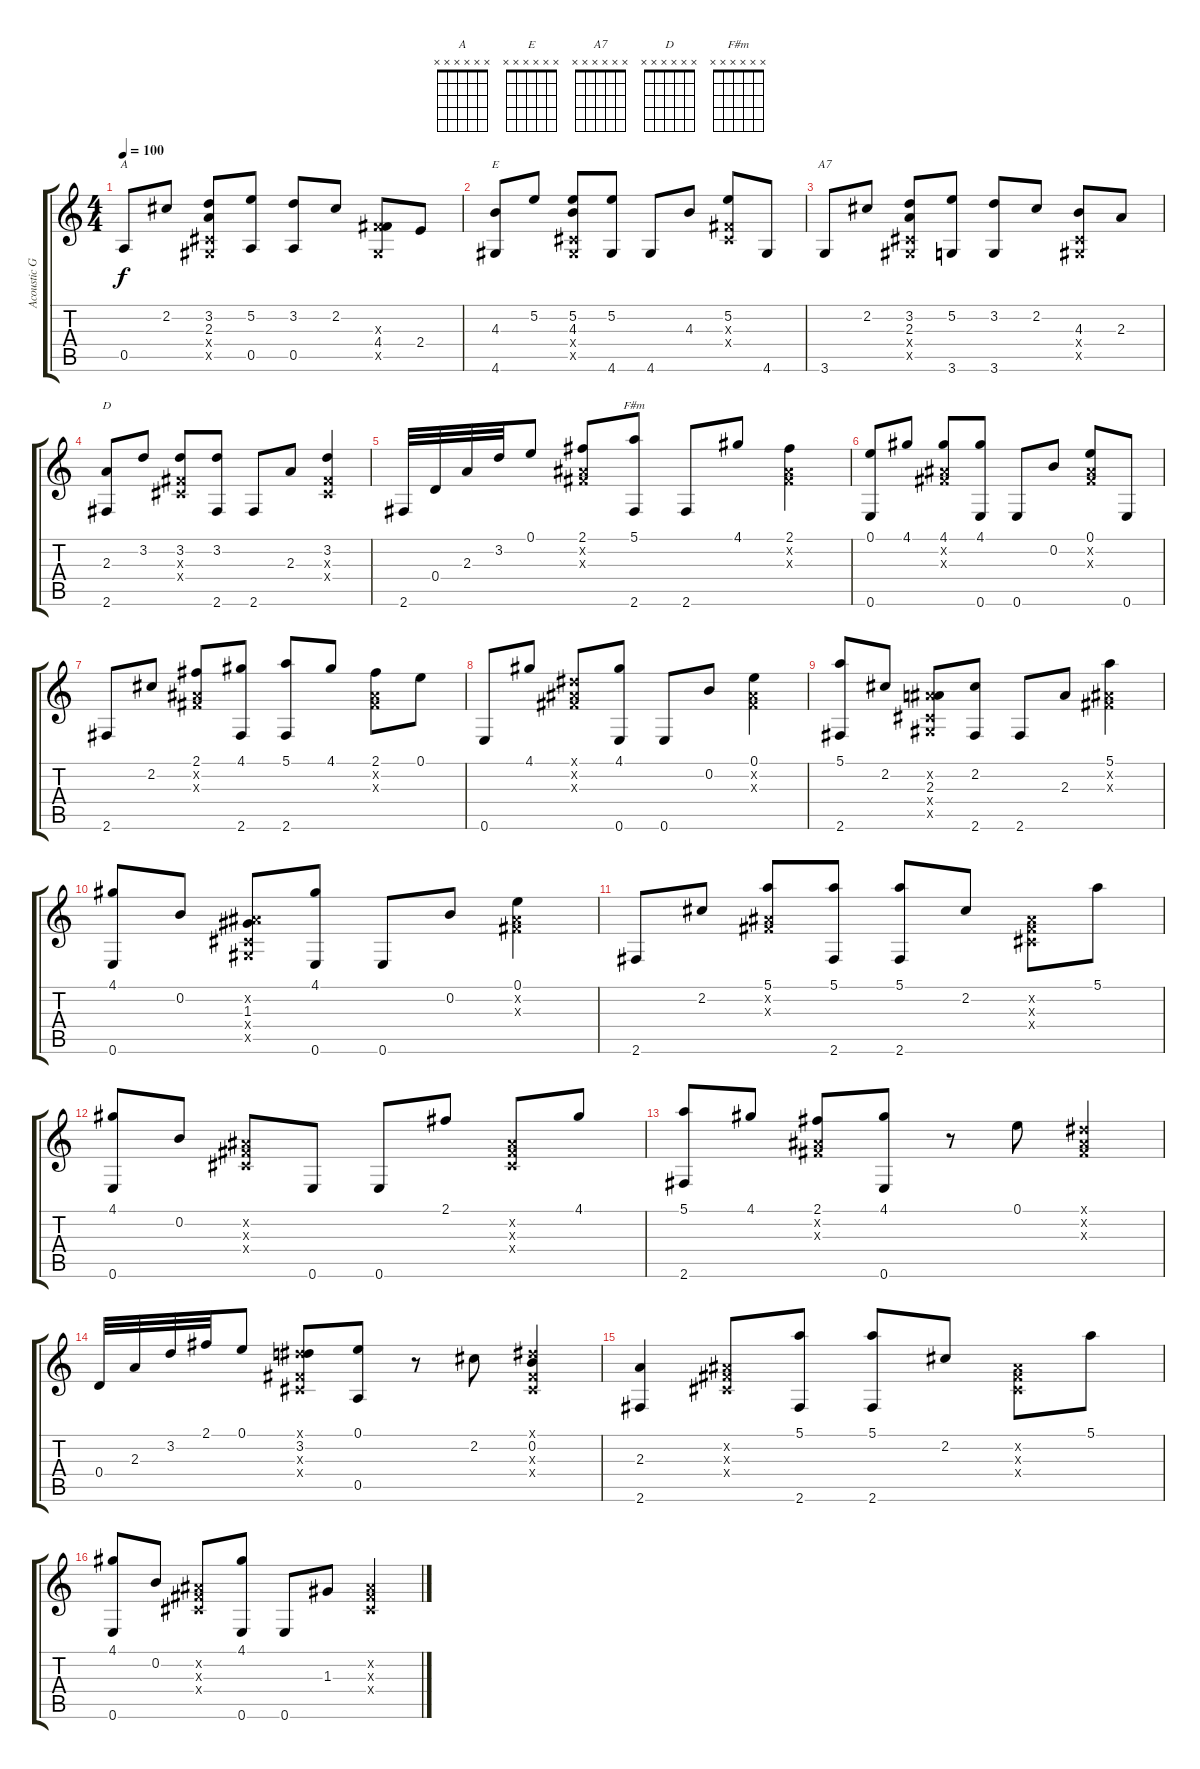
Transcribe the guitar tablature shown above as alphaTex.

\track ("Acoustic Guitar" "Acoustic G") {instrument acousticguitarsteel}
\staff {score tabs}
\tuning (E4 B3 G3 D3 A2 E2) {hide}
\chord ("A" x x x x x x) {firstfret 0}
\chord ("E" x x x x x x) {firstfret 0}
\chord ("A7" x x x x x x) {firstfret 0}
\chord ("D" x x x x x x) {firstfret 0}
\chord ("F#m" x x x x x x) {firstfret 0}
\ts (4 4)
\tempo 100
\clef g2
\ks c
0.5.8{ch "A" dy f instrument acousticguitarsteel} 2.2.8 (3.2 2.3 -1.4{x} -1.5{x}).8 (5.2 0.5).8 (3.2 0.5).8 2.2.8 (-1.3{x} 4.4 -1.5{x}).8 2.4.8 |
(4.3 4.6).8{ch "E"} 5.2.8 (5.2 4.3 -1.4{x} -1.5{x}).8 (5.2 4.6).8 4.6.8 4.3.8 (5.2 -1.3{x} -1.4{x}).8 4.6.8 |
3.6.8{ch "A7"} 2.2.8 (3.2 2.3 -1.4{x} -1.5{x}).8 (5.2 3.6).8 (3.2 3.6).8 2.2.8 (4.3 -1.4{x} -1.5{x}).8 2.3.8 |
(2.3 2.6).8{ch "D"} 3.2.8 (3.2 -1.3{x} -1.4{x}).8 (3.2 2.6).8 2.6.8 2.3.8 (3.2 -1.3{x} -1.4{x}).4 |
2.6.32 0.4.32 2.3.32 3.2.32 0.1.8 (2.1 -1.2{x} -1.3{x}).8 (5.1 2.6).8{ch "F#m"} 2.6.8 4.1.8 (2.1 -1.2{x} -1.3{x}).4 |
(0.1 0.6).8 4.1.8 (4.1 -1.2{x} -1.3{x}).8 (4.1 0.6).8 0.6.8 0.2.8 (0.1 -1.2{x} -1.3{x}).8 0.6.8 |
2.6.8 2.2.8 (2.1 -1.2{x} -1.3{x}).8 (4.1 2.6).8 (5.1 2.6).8 4.1.8 (2.1 -1.2{x} -1.3{x}).8 0.1.8 |
0.6.8 4.1.8 (-1.1{x} -1.2{x} -1.3{x}).8 (4.1 0.6).8 0.6.8 0.2.8 (0.1 -1.2{x} -1.3{x}).4 |
(5.1 2.6).8 2.2.8 (-1.2{x} 2.3 -1.4{x} -1.5{x}).8 (2.2 2.6).8 2.6.8 2.3.8 (5.1 -1.2{x} -1.3{x}).4 |
(4.1 0.6).8 0.2.8 (-1.2{x} 1.3 -1.4{x} -1.5{x}).8 (4.1 0.6).8 0.6.8 0.2.8 (0.1 -1.2{x} -1.3{x}).4 |
2.6.8 2.2.8 (5.1 -1.2{x} -1.3{x}).8 (5.1 2.6).8 (5.1 2.6).8 2.2.8 (-1.2{x} -1.3{x} -1.4{x}).8 5.1.8 |
(4.1 0.6).8 0.2.8 (-1.2{x} -1.3{x} -1.4{x}).8 0.6.8 0.6.8 2.1.8 (-1.2{x} -1.3{x} -1.4{x}).8 4.1.8 |
(5.1 2.6).8 4.1.8 (2.1 -1.2{x} -1.3{x}).8 (4.1 0.6).8 r.8 0.1.8 (-1.1{x} -1.2{x} -1.3{x}).4 |
0.4.32 2.3.32 3.2.32 2.1.32 0.1.8 (-1.1{x} 3.2 -1.3{x} -1.4{x}).8 (0.1 0.5).8 r.8 2.2.8 (-1.1{x} 0.2 -1.3{x} -1.4{x}).4 |
(2.3 2.6).4 (-1.2{x} -1.3{x} -1.4{x}).8 (5.1 2.6).8 (5.1 2.6).8 2.2.8 (-1.2{x} -1.3{x} -1.4{x}).8 5.1.8 |
(4.1 0.6).8 0.2.8 (-1.2{x} -1.3{x} -1.4{x}).8 (4.1 0.6).8 0.6.8 1.3.8 (-1.2{x} -1.3{x} -1.4{x}).4
